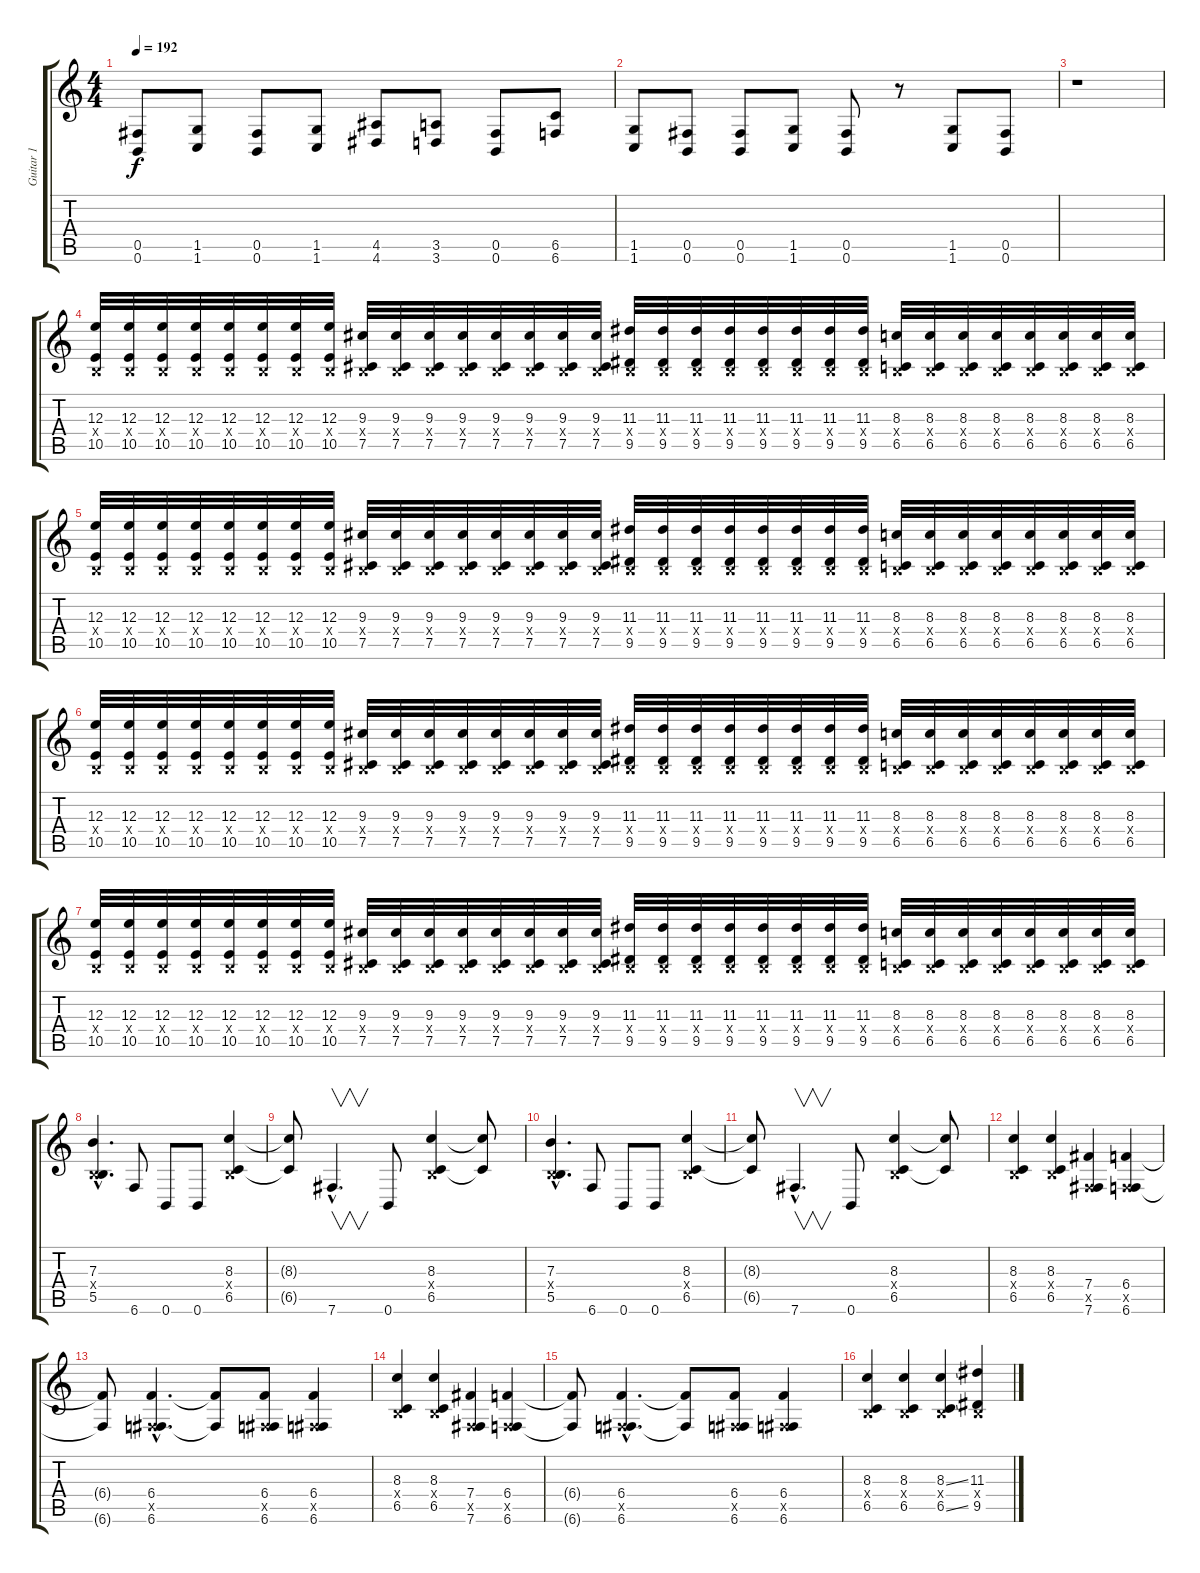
\track ("Guitar 1" "Guitar 1") {instrument overdrivenguitar}
\staff {score tabs}
\tuning (Db4 Ab3 E3 B2 Gb2 B1) {hide}
\ts (4 4)
\tempo 192
\clef g2
\ks c
(0.5{t} 0.6{t}).8{dy f} (1.5 1.6).8 (0.5 0.6).8 (1.5 1.6).8 (4.5 4.6).8 (3.5 3.6).8 (0.5 0.6).8 (6.5 6.6).8 |
(1.5 1.6).8 (0.5 0.6).8 (0.5 0.6).8 (1.5 1.6).8 (0.5 0.6).8 r.8 (1.5 1.6).8 (0.5 0.6).8 |
r.1 |
(12.3 0.4{x} 10.5).32 (12.3 0.4{x} 10.5).32 (12.3 0.4{x} 10.5).32 (12.3 0.4{x} 10.5).32 (12.3 0.4{x} 10.5).32 (12.3 0.4{x} 10.5).32 (12.3 0.4{x} 10.5).32 (12.3 0.4{x} 10.5).32 (9.3 0.4{x} 7.5).32 (9.3 0.4{x} 7.5).32 (9.3 0.4{x} 7.5).32 (9.3 0.4{x} 7.5).32 (9.3 0.4{x} 7.5).32 (9.3 0.4{x} 7.5).32 (9.3 0.4{x} 7.5).32 (9.3 0.4{x} 7.5).32 (11.3 0.4{x} 9.5).32 (11.3 0.4{x} 9.5).32 (11.3 0.4{x} 9.5).32 (11.3 0.4{x} 9.5).32 (11.3 0.4{x} 9.5).32 (11.3 0.4{x} 9.5).32 (11.3 0.4{x} 9.5).32 (11.3 0.4{x} 9.5).32 (8.3 0.4{x} 6.5).32 (8.3 0.4{x} 6.5).32 (8.3 0.4{x} 6.5).32 (8.3 0.4{x} 6.5).32 (8.3 0.4{x} 6.5).32 (8.3 0.4{x} 6.5).32 (8.3 0.4{x} 6.5).32 (8.3 0.4{x} 6.5).32 |
(12.3 0.4{x} 10.5).32 (12.3 0.4{x} 10.5).32 (12.3 0.4{x} 10.5).32 (12.3 0.4{x} 10.5).32 (12.3 0.4{x} 10.5).32 (12.3 0.4{x} 10.5).32 (12.3 0.4{x} 10.5).32 (12.3 0.4{x} 10.5).32 (9.3 0.4{x} 7.5).32 (9.3 0.4{x} 7.5).32 (9.3 0.4{x} 7.5).32 (9.3 0.4{x} 7.5).32 (9.3 0.4{x} 7.5).32 (9.3 0.4{x} 7.5).32 (9.3 0.4{x} 7.5).32 (9.3 0.4{x} 7.5).32 (11.3 0.4{x} 9.5).32 (11.3 0.4{x} 9.5).32 (11.3 0.4{x} 9.5).32 (11.3 0.4{x} 9.5).32 (11.3 0.4{x} 9.5).32 (11.3 0.4{x} 9.5).32 (11.3 0.4{x} 9.5).32 (11.3 0.4{x} 9.5).32 (8.3 0.4{x} 6.5).32 (8.3 0.4{x} 6.5).32 (8.3 0.4{x} 6.5).32 (8.3 0.4{x} 6.5).32 (8.3 0.4{x} 6.5).32 (8.3 0.4{x} 6.5).32 (8.3 0.4{x} 6.5).32 (8.3 0.4{x} 6.5).32 |
(12.3 0.4{x} 10.5).32 (12.3 0.4{x} 10.5).32 (12.3 0.4{x} 10.5).32 (12.3 0.4{x} 10.5).32 (12.3 0.4{x} 10.5).32 (12.3 0.4{x} 10.5).32 (12.3 0.4{x} 10.5).32 (12.3 0.4{x} 10.5).32 (9.3 0.4{x} 7.5).32 (9.3 0.4{x} 7.5).32 (9.3 0.4{x} 7.5).32 (9.3 0.4{x} 7.5).32 (9.3 0.4{x} 7.5).32 (9.3 0.4{x} 7.5).32 (9.3 0.4{x} 7.5).32 (9.3 0.4{x} 7.5).32 (11.3 0.4{x} 9.5).32 (11.3 0.4{x} 9.5).32 (11.3 0.4{x} 9.5).32 (11.3 0.4{x} 9.5).32 (11.3 0.4{x} 9.5).32 (11.3 0.4{x} 9.5).32 (11.3 0.4{x} 9.5).32 (11.3 0.4{x} 9.5).32 (8.3 0.4{x} 6.5).32 (8.3 0.4{x} 6.5).32 (8.3 0.4{x} 6.5).32 (8.3 0.4{x} 6.5).32 (8.3 0.4{x} 6.5).32 (8.3 0.4{x} 6.5).32 (8.3 0.4{x} 6.5).32 (8.3 0.4{x} 6.5).32 |
(12.3 0.4{x} 10.5).32 (12.3 0.4{x} 10.5).32 (12.3 0.4{x} 10.5).32 (12.3 0.4{x} 10.5).32 (12.3 0.4{x} 10.5).32 (12.3 0.4{x} 10.5).32 (12.3 0.4{x} 10.5).32 (12.3 0.4{x} 10.5).32 (9.3 0.4{x} 7.5).32 (9.3 0.4{x} 7.5).32 (9.3 0.4{x} 7.5).32 (9.3 0.4{x} 7.5).32 (9.3 0.4{x} 7.5).32 (9.3 0.4{x} 7.5).32 (9.3 0.4{x} 7.5).32 (9.3 0.4{x} 7.5).32 (11.3 0.4{x} 9.5).32 (11.3 0.4{x} 9.5).32 (11.3 0.4{x} 9.5).32 (11.3 0.4{x} 9.5).32 (11.3 0.4{x} 9.5).32 (11.3 0.4{x} 9.5).32 (11.3 0.4{x} 9.5).32 (11.3 0.4{x} 9.5).32 (8.3 0.4{x} 6.5).32 (8.3 0.4{x} 6.5).32 (8.3 0.4{x} 6.5).32 (8.3 0.4{x} 6.5).32 (8.3 0.4{x} 6.5).32 (8.3 0.4{x} 6.5).32 (8.3 0.4{x} 6.5).32 (8.3 0.4{x} 6.5).32 |
(7.3{hac} 0.4{hac x} 5.5{hac}).4{d} 6.6.8 0.6.8 0.6.8 (8.3 0.4{x} 6.5).4 |
(8.3{t} 6.5{t}).8 7.6{hac}.4{v d} 0.6.8 (8.3 0.4{x} 6.5).4 (8.3{t} 6.5{t}).8 |
(7.3{hac} 0.4{hac x} 5.5{hac}).4{d} 6.6.8 0.6.8 0.6.8 (8.3 0.4{x} 6.5).4 |
(8.3{t} 6.5{t}).8 7.6{hac}.4{v d} 0.6.8 (8.3 0.4{x} 6.5).4 (8.3{t} 6.5{t}).8 |
(8.3 0.4{x} 6.5).4 (8.3 0.4{x} 6.5).4 (7.4 0.5{x} 7.6).4 (6.4 0.5{x} 6.6).4 |
(6.4{t} 6.6{t}).8 (6.4{hac} 0.5{hac x} 6.6{hac}).4{d} (6.4{t} 6.6{t}).8 (6.4 0.5{x} 6.6).8 (6.4 0.5{x} 6.6).4 |
(8.3 0.4{x} 6.5).4 (8.3 0.4{x} 6.5).4 (7.4 0.5{x} 7.6).4 (6.4 0.5{x} 6.6).4 |
(6.4{t} 6.6{t}).8 (6.4{hac} 0.5{hac x} 6.6{hac}).4{d} (6.4{t} 6.6{t}).8 (6.4 0.5{x} 6.6).8 (6.4 0.5{x} 6.6).4 |
(8.3 0.4{x} 6.5).4 (8.3 0.4{x} 6.5).4 (8.3{ss} 0.4{x} 6.5{ss}).4 (11.3 0.4{x} 9.5).4
